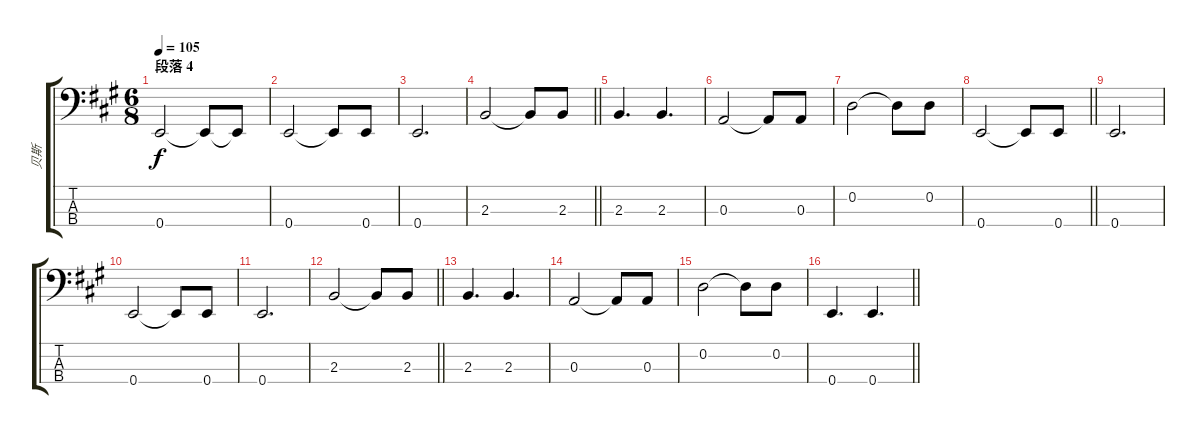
\track ("贝斯" "贝斯") {instrument electricbassfinger}
\staff {score tabs}
\tuning (G2 D2 A1 E1) {hide}
\ts (6 8)
\section ("" "段落 4")
\tempo 105
\clef f4
\ks a
0.4.2{dy f} 0.4{t}.8 0.4{t}.8 |
0.4.2 0.4{t}.8 0.4.8 |
0.4.2{d} |
\barLineRight lightlight
2.3.2 2.3{t}.8 2.3.8 |
2.3.4{d} 2.3.4{d} |
0.3.2 0.3{t}.8 0.3.8 |
0.2.2 0.2{t}.8 0.2.8 |
\barLineRight lightlight
0.4.2 0.4{t}.8 0.4.8 |
0.4.2{d} |
0.4.2 0.4{t}.8 0.4.8 |
0.4.2{d} |
\barLineRight lightlight
2.3.2 2.3{t}.8 2.3.8 |
2.3.4{d} 2.3.4{d} |
0.3.2 0.3{t}.8 0.3.8 |
0.2.2 0.2{t}.8 0.2.8 |
\barLineRight lightlight
0.4.4{d} 0.4.4{d}
